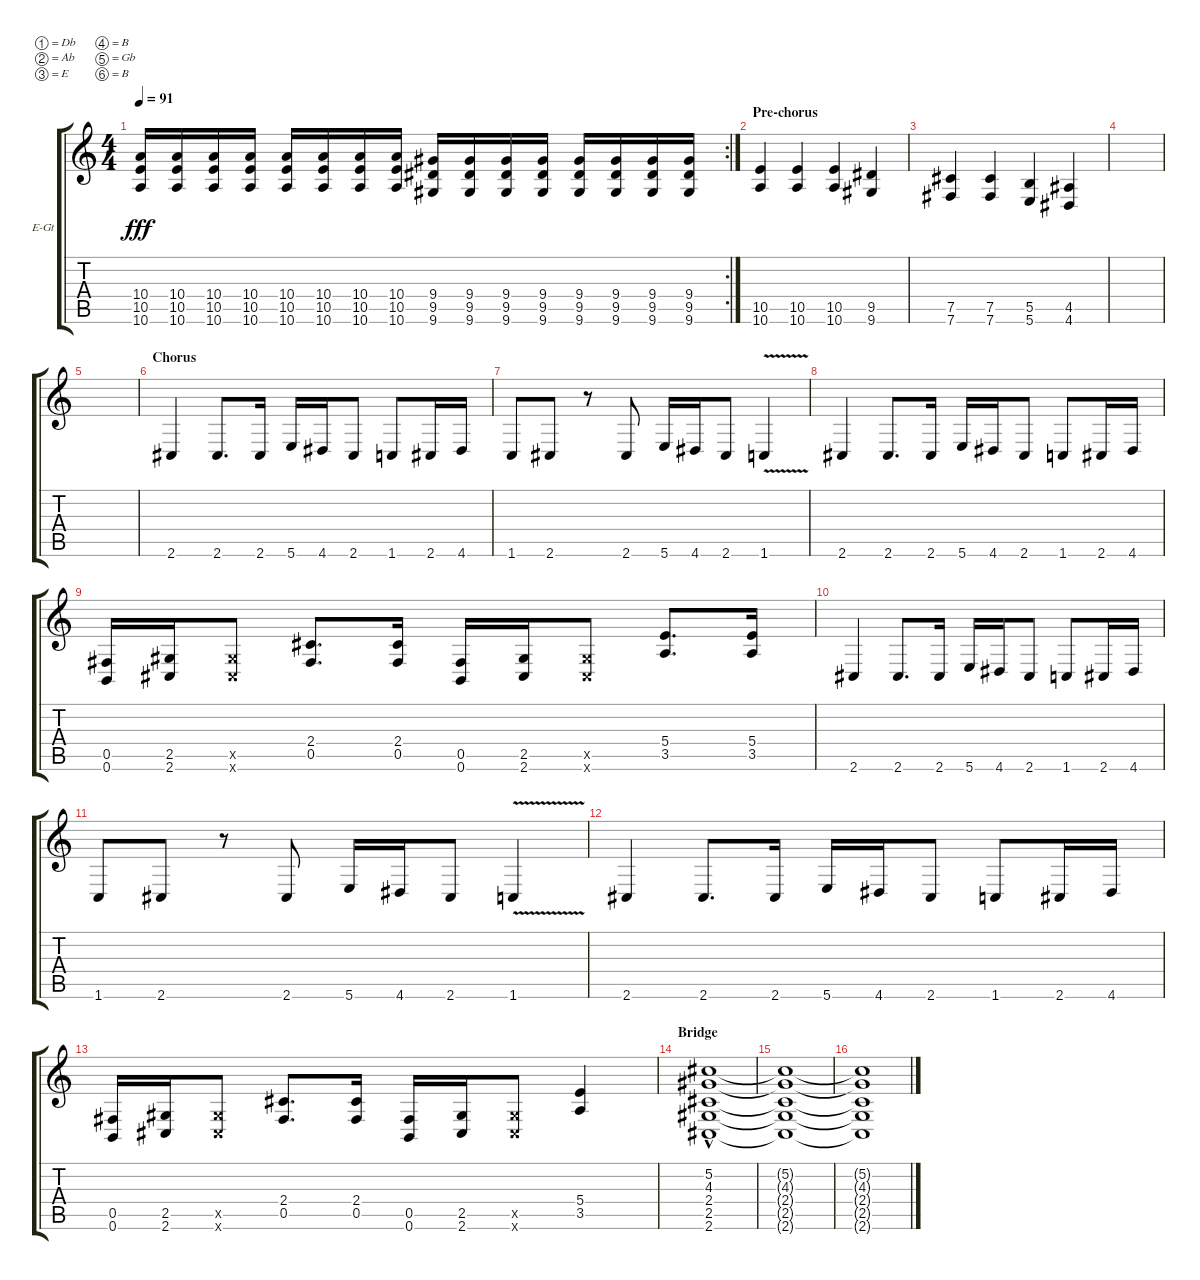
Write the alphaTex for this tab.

\defaultSystemsLayout 4
\bracketExtendMode groupsimilarinstruments
\firstSystemTrackNameOrientation horizontal
\otherSystemsTrackNameOrientation horizontal
\track ("Electric Guitar" "E-Gt") {instrument distortionguitar}
\staff {score tabs}
\tuning (Db4 Ab3 E3 B2 Gb2 B1)
\rc 2
\ts (4 4)
\tempo 91
\clef g2
\ks c
(10.4 10.5 10.6).16{dy fff} (10.5 10.4 10.6).16 (10.5 10.4 10.6).16 (10.5 10.4 10.6).16 (10.5 10.4 10.6).16 (10.5 10.4 10.6).16 (10.5 10.4 10.6).16 (10.5 10.4 10.6).16 (9.5 9.4 9.6).16 (9.5 9.4 9.6).16 (9.5 9.4 9.6).16 (9.5 9.4 9.6).16 (9.5 9.4 9.6).16 (9.5 9.4 9.6).16 (9.5 9.4 9.6).16 (9.6 9.5 9.4).16 |
\section ("" "Pre-chorus")
(10.5 10.6).4 (10.5 10.6).4 (10.6 10.5).4 (9.5 9.6).4 |
(7.5 7.6).4 (7.5 7.6).4 (5.6 5.5).4 (4.5 4.6).4 |
|
|
\section ("" "Chorus")
2.6.4 2.6.8{d} 2.6.16 5.6.16 4.6.16 2.6.8 1.6.8 2.6.16 4.6.16 |
1.6.8 2.6.8 r.8 2.6.8 5.6.16 4.6.16 2.6.8 1.6{v}.4 |
2.6.4 2.6.8{d} 2.6.16 5.6.16 4.6.16 2.6.8 1.6.8 2.6.16 4.6.16 |
(0.6 0.5).16 (2.5 2.6).16 (2.6{x} 2.5{x}).8 (0.5 2.4).8{d} (2.4 0.5).16 (0.6 0.5).16 (2.5 2.6).16 (2.6{x} 2.5{x}).8 (3.5 5.4).8{d} (5.4 3.5).16 |
2.6.4 2.6.8{d} 2.6.16 5.6.16 4.6.16 2.6.8 1.6.8 2.6.16 4.6.16 |
1.6.8 2.6.8 r.8 2.6.8 5.6.16 4.6.16 2.6.8 1.6{v}.4 |
2.6.4 2.6.8{d} 2.6.16 5.6.16 4.6.16 2.6.8 1.6.8 2.6.16 4.6.16 |
(0.6 0.5).16 (2.5 2.6).16 (2.6{x} 2.5{x}).8 (0.5 2.4).8{d} (2.4 0.5).16 (0.6 0.5).16 (2.5 2.6).16 (2.6{x} 2.5{x}).8 (3.5 5.4).4 |
\section ("" "Bridge")
(2.5 2.6 2.4 4.3 5.2{hac}).1 |
(2.6{t} 2.5{t} 5.2{t} 4.3{t} 2.4{t}).1 |
(2.5{t} 2.6{t} 5.2{t} 4.3{t} 2.4{t}).1
